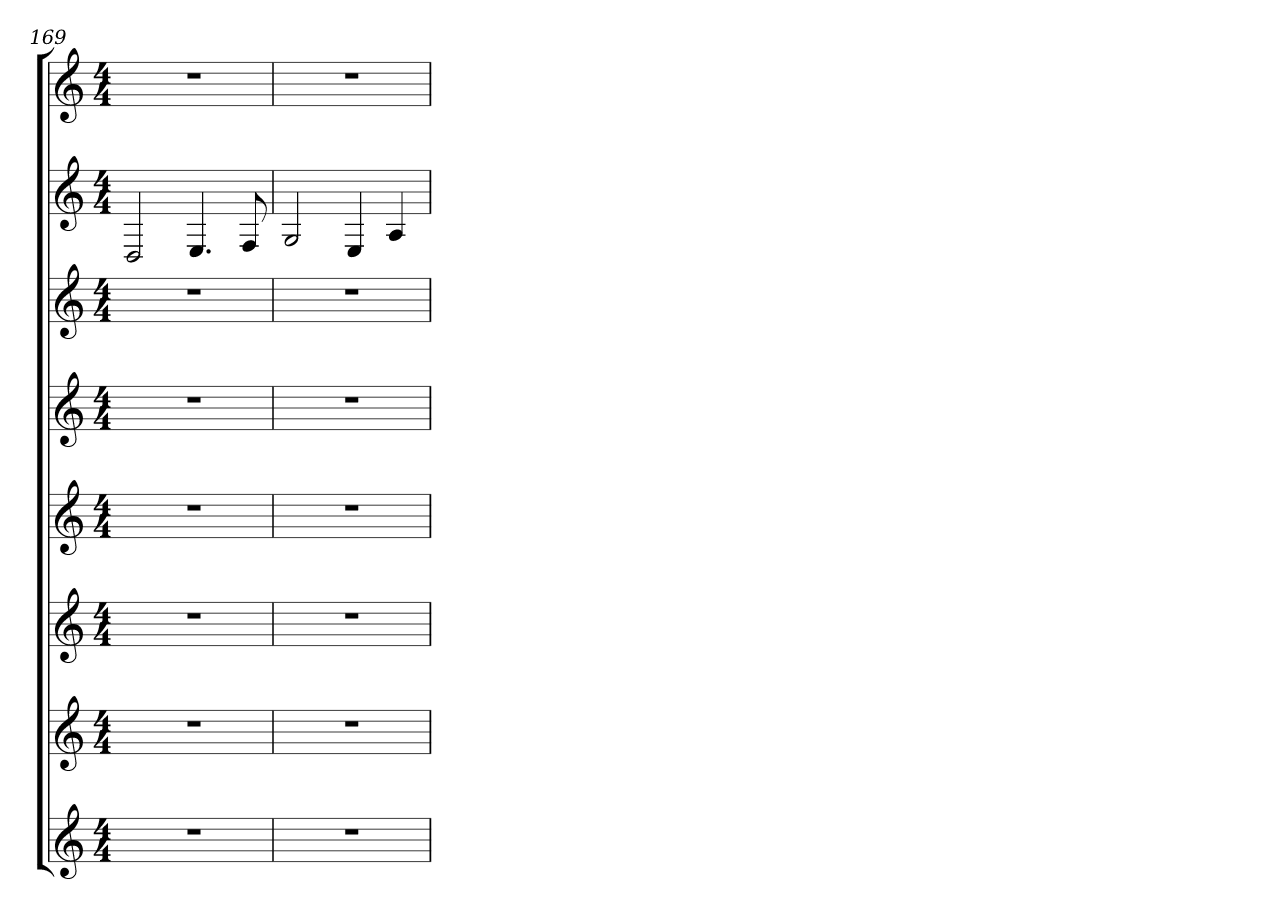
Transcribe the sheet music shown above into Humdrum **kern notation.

**kern	**kern	**kern	**kern	**kern	**kern	**kern	**kern
*part8	*part7	*part6	*part5	*part4	*part3	*part2	*part1
*staff8	*staff7	*staff6	*staff5	*staff4	*staff3	*staff2	*staff1
*clefG2	*clefG2	*clefG2	*clefG2	*clefG2	*clefG2	*clefG2	*clefG2
*k[]	*k[]	*k[]	*k[]	*k[]	*k[]	*k[]	*k[]
*M4/4	*M4/4	*M4/4	*M4/4	*M4/4	*M4/4	*M4/4	*M4/4
=169	=169	=169	=169	=169	=169	=169	=169
1r	1r	1r	1r	1r	1r	2D/	1r
.	.	.	.	.	.	4.E/	.
.	.	.	.	.	.	8F/	.
=170	=170	=170	=170	=170	=170	=170	=170
1r	1r	1r	1r	1r	1r	2G/	1r
.	.	.	.	.	.	4E/	.
.	.	.	.	.	.	4A/	.
=	=	=	=	=	=	=	=
*-	*-	*-	*-	*-	*-	*-	*-
